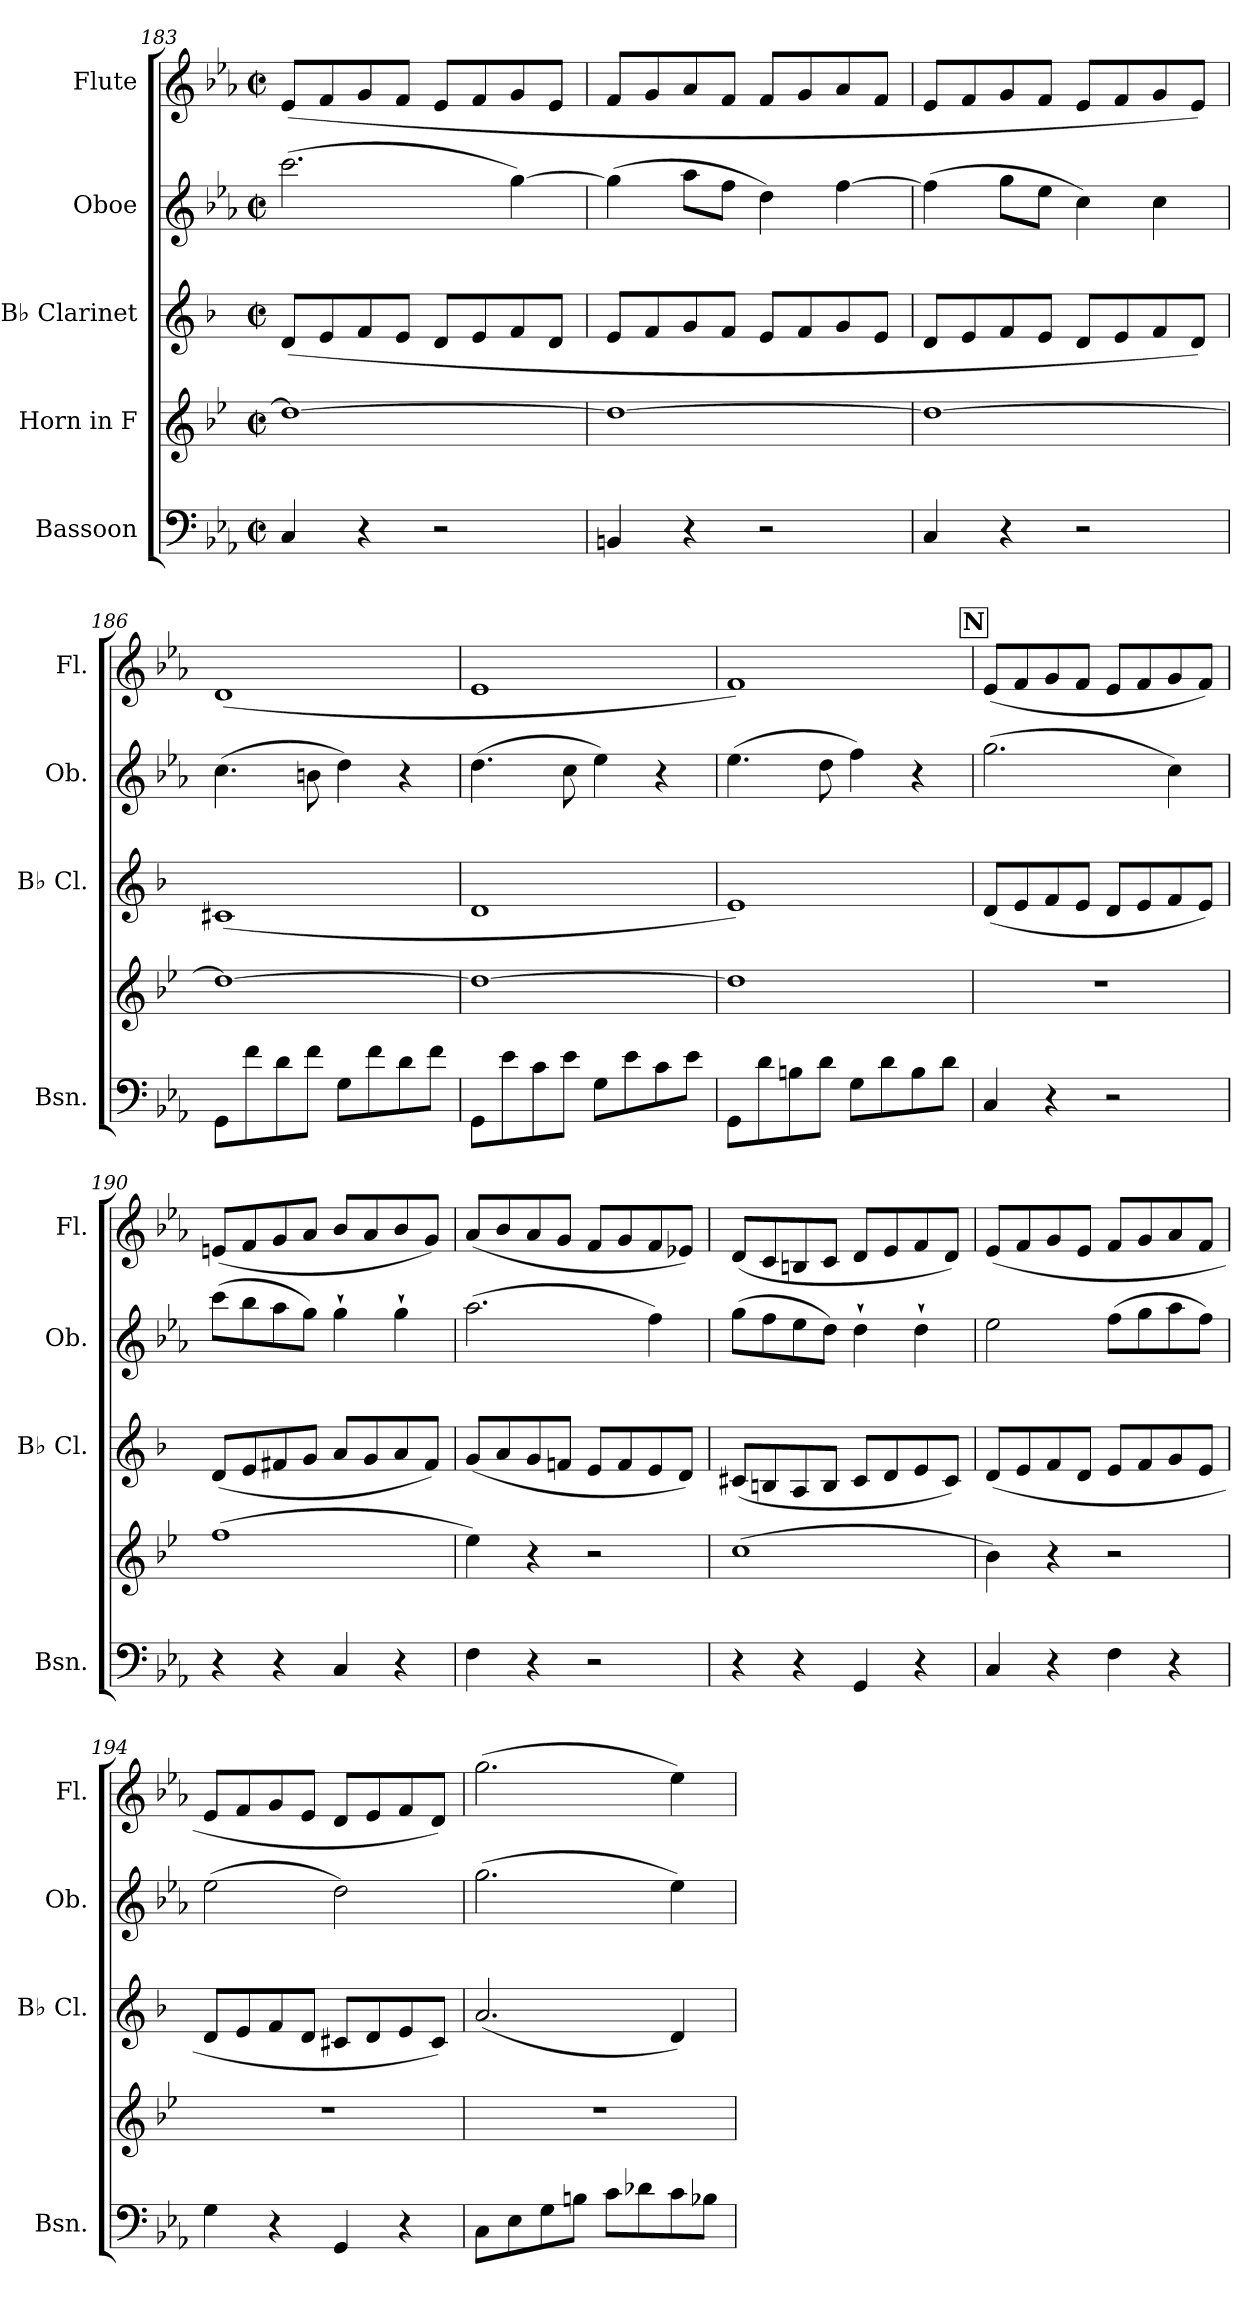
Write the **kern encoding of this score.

**kern	**kern	**kern	**kern	**kern
*part5	*part4	*part3	*part2	*part1
*staff5	*staff4	*staff3	*staff2	*staff1
*I"Bassoon	*I"Horn in F	*I"B♭ Clarinet	*I"Oboe	*I"Flute
*I'Bsn.	*	*I'B♭ Cl.	*I'Ob.	*I'Fl.
*clefF4	*clefG2	*clefG2	*clefG2	*clefG2
*	*ITrd4c7	*ITrd1c2	*	*
*k[b-e-a-]	*k[b-e-a-]	*k[b-e-a-]	*k[b-e-a-]	*k[b-e-a-]
*M2/2	*M2/2	*M2/2	*M2/2	*M2/2
*met(c|)	*met(c|)	*met(c|)	*met(c|)	*met(c|)
=183	=183	=183	=183	=183
4C/	1g_	(>8c/L	(>2.ccc\	(>8e-/L
.	.	8d/	.	8f/
4r	.	8e-/	.	8g/
.	.	8d/J	.	8f/J
2r	.	8c/L	.	8e-/L
.	.	8d/	.	8f/
.	.	8e-/	[4gg\)	8g/
.	.	8c/J	.	8e-/J
!!LO:PB:g=z
=184	=184	=184	=184	=184
4BBn/	1g_	8d/L	(>4gg\]	8f/L
.	.	8e-/	.	8g/
4r	.	8f/	8aa-\L	8a-/
.	.	8e-/J	8ff\J	8f/J
2r	.	8d/L	4dd\)	8f/L
.	.	8e-/	.	8g/
.	.	8f/	[4ff\	8a-/
.	.	8d/J	.	8f/J
=185	=185	=185	=185	=185
4C/	1g_	8c/L	(>4ff\]	8e-/L
.	.	8d/	.	8f/
4r	.	8e-/	8gg\L	8g/
.	.	8d/J	8ee-\J	8f/J
2r	.	8c/L	4cc\)	8e-/L
.	.	8d/	.	8f/
.	.	8e-/	4cc\	8g/
.	.	8c/J)	.	8e-/J)
=186	=186	=186	=186	=186
8GG\L	1g_	(<1Bn	(>4.cc\	(<1d
8f\	.	.	.	.
8d\	.	.	.	.
8f\J	.	.	8bn\	.
8G\L	.	.	4dd\)	.
8f\	.	.	.	.
8d\	.	.	4r	.
8f\J	.	.	.	.
=187	=187	=187	=187	=187
8GG\L	1g_	1c	(>4.dd\	1e-
8e-\	.	.	.	.
8c\	.	.	.	.
8e-\J	.	.	8cc\	.
8G\L	.	.	4ee-\)	.
8e-\	.	.	.	.
8c\	.	.	4r	.
8e-\J	.	.	.	.
!!LO:LB:g=z
=188	=188	=188	=188	=188
8GG\L	1g]	1d)	(>4.ee-\	1f)
8d\	.	.	.	.
8Bn\	.	.	.	.
8d\J	.	.	8dd\	.
8G\L	.	.	4ff\)	.
8d\	.	.	.	.
8B\	.	.	4r	.
8d\J	.	.	.	.
!!LO:REH:place=s1:a:B:fs=14:t=N
=189	=189	=189	=189	=189
4C/	1r	(<8c/L	(>2.gg\	(<8e-/L
.	.	8d/	.	8f/
4r	.	8e-/	.	8g/
.	.	8d/J	.	8f/J
2r	.	8c/L	.	8e-/L
.	.	8d/	.	8f/
.	.	8e-/	4cc\)	8g/
.	.	8d/J)	.	8f/J)
=190	=190	=190	=190	=190
4r	(>1b-	(>8c/L	(>8ccc\L	(<8en/L
.	.	8d/	8bb-\	8f/
4r	.	8en/	8aa-\	8g/
.	.	8f/J	8gg\J)	8a-/J
4C/	.	8g/L	4gg`\	8b-/L
.	.	8f/	.	8a-/
4r	.	8g/	4gg`\	8b-/
.	.	8e/J)	.	8g/J)
=191	=191	=191	=191	=191
4F\	4a-\)	(<8f/L	(>2.aa-\	(<8a-/L
.	.	8g/	.	8b-/
4r	4r	8f/	.	8a-/
.	.	8e-X/J	.	8g/J
2r	2r	8d/L	.	8f/L
.	.	8e-/	.	8g/
.	.	8d/	4ff\)	8f/
.	.	8c/J)	.	8e-X/J)
!!LO:PB:g=z
=192	=192	=192	=192	=192
4r	(>1f	(<8Bn/L	(>8gg\L	(<8d/L
.	.	8An/	8ff\	8c/
4r	.	8G/	8ee-\	8Bn/
.	.	8A/J	8dd\J)	8c/J
4GG/	.	8B/L	4dd`\	8d/L
.	.	8c/	.	8e-/
4r	.	8d/	4dd`\	8f/
.	.	8B/J)	.	8d/J)
=193	=193	=193	=193	=193
4C/	4e-\)	(>8c/L	2ee-\	(>8e-/L
.	.	8d/	.	8f/
4r	4r	8e-/	.	8g/
.	.	8c/J	.	8e-/J
4F\	2r	8d/L	(>8ff\L	8f/L
.	.	8e-/	8gg\	8g/
4r	.	8f/	8aa-\	8a-/
.	.	8d/J	8ff\J)	8f/J
=194	=194	=194	=194	=194
4G\	1r	8c/L	(>2ee-\	8e-/L
.	.	8d/	.	8f/
4r	.	8e-/	.	8g/
.	.	8c/J	.	8e-/J
4GG/	.	8Bn/L	2dd\)	8d/L
.	.	8c/	.	8e-/
4r	.	8d/	.	8f/
.	.	8B/J)	.	8d/J)
=195	=195	=195	=195	=195
8C\L	1r	(<2.g/	(>2.gg\	(>2.gg\
8E-\	.	.	.	.
8G\	.	.	.	.
8Bn\J	.	.	.	.
8c\L	.	.	.	.
8d-X\	.	.	.	.
8c\	.	4c/)	4ee-\)	4ee-\)
8B-X\J	.	.	.	.
=	=	=	=	=
*-	*-	*-	*-	*-
